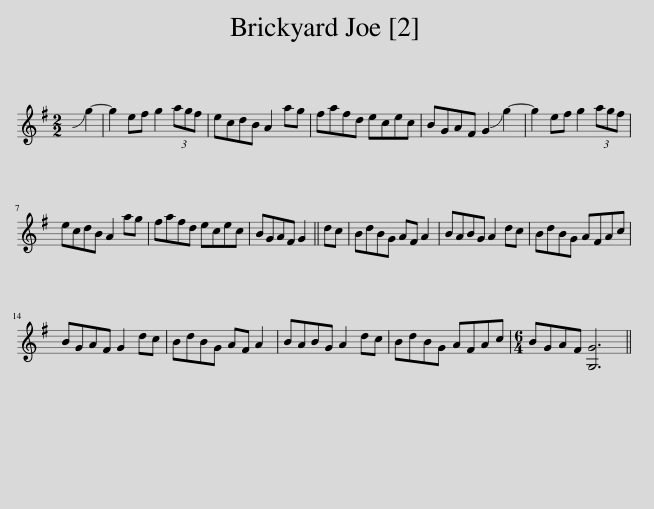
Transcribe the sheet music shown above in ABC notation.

X:1
L:1/8
M:2/2
I:linebreak $
K:G
V:1 treble
V:1
 !slide!g2- | g2 ef g2 (3agf | ecdB A2 ag | fafd ecec | BGAF G2 !slide!g2- | %5
 g2 ef g2 (3agf |$ ecdB A2 ag | fafd ecec | BGAF G2 || dc | %10
 BdBG AF A2 | BABG A2 dc | BdBG AFAc |$ BGAF G2 dc | BdBG AF A2 | %15
 BABG A2 dc | BdBG AFAc |[M:6/4] BGAF [G,G]6 || %18
